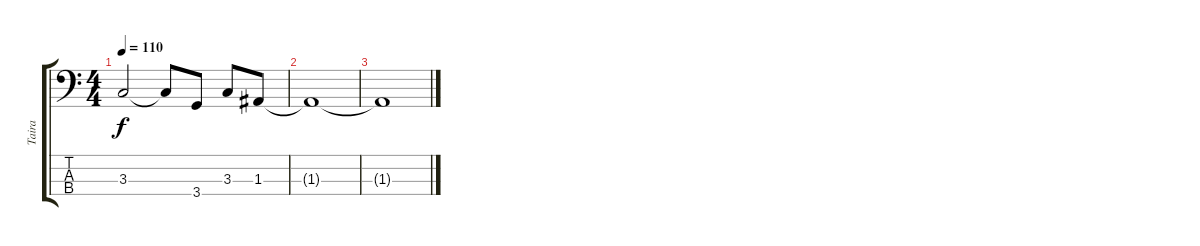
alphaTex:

\track ("Taira" "Taira") {instrument electricbassfinger}
\staff {score tabs}
\tuning (G2 D2 A1 E1) {hide}
\ts (4 4)
\tempo 110
\clef f4
\ks c
3.3.2{dy f} 3.3{t}.8 3.4.8 3.3.8 1.3.8 |
1.3{t}.1 |
1.3{t}.1
